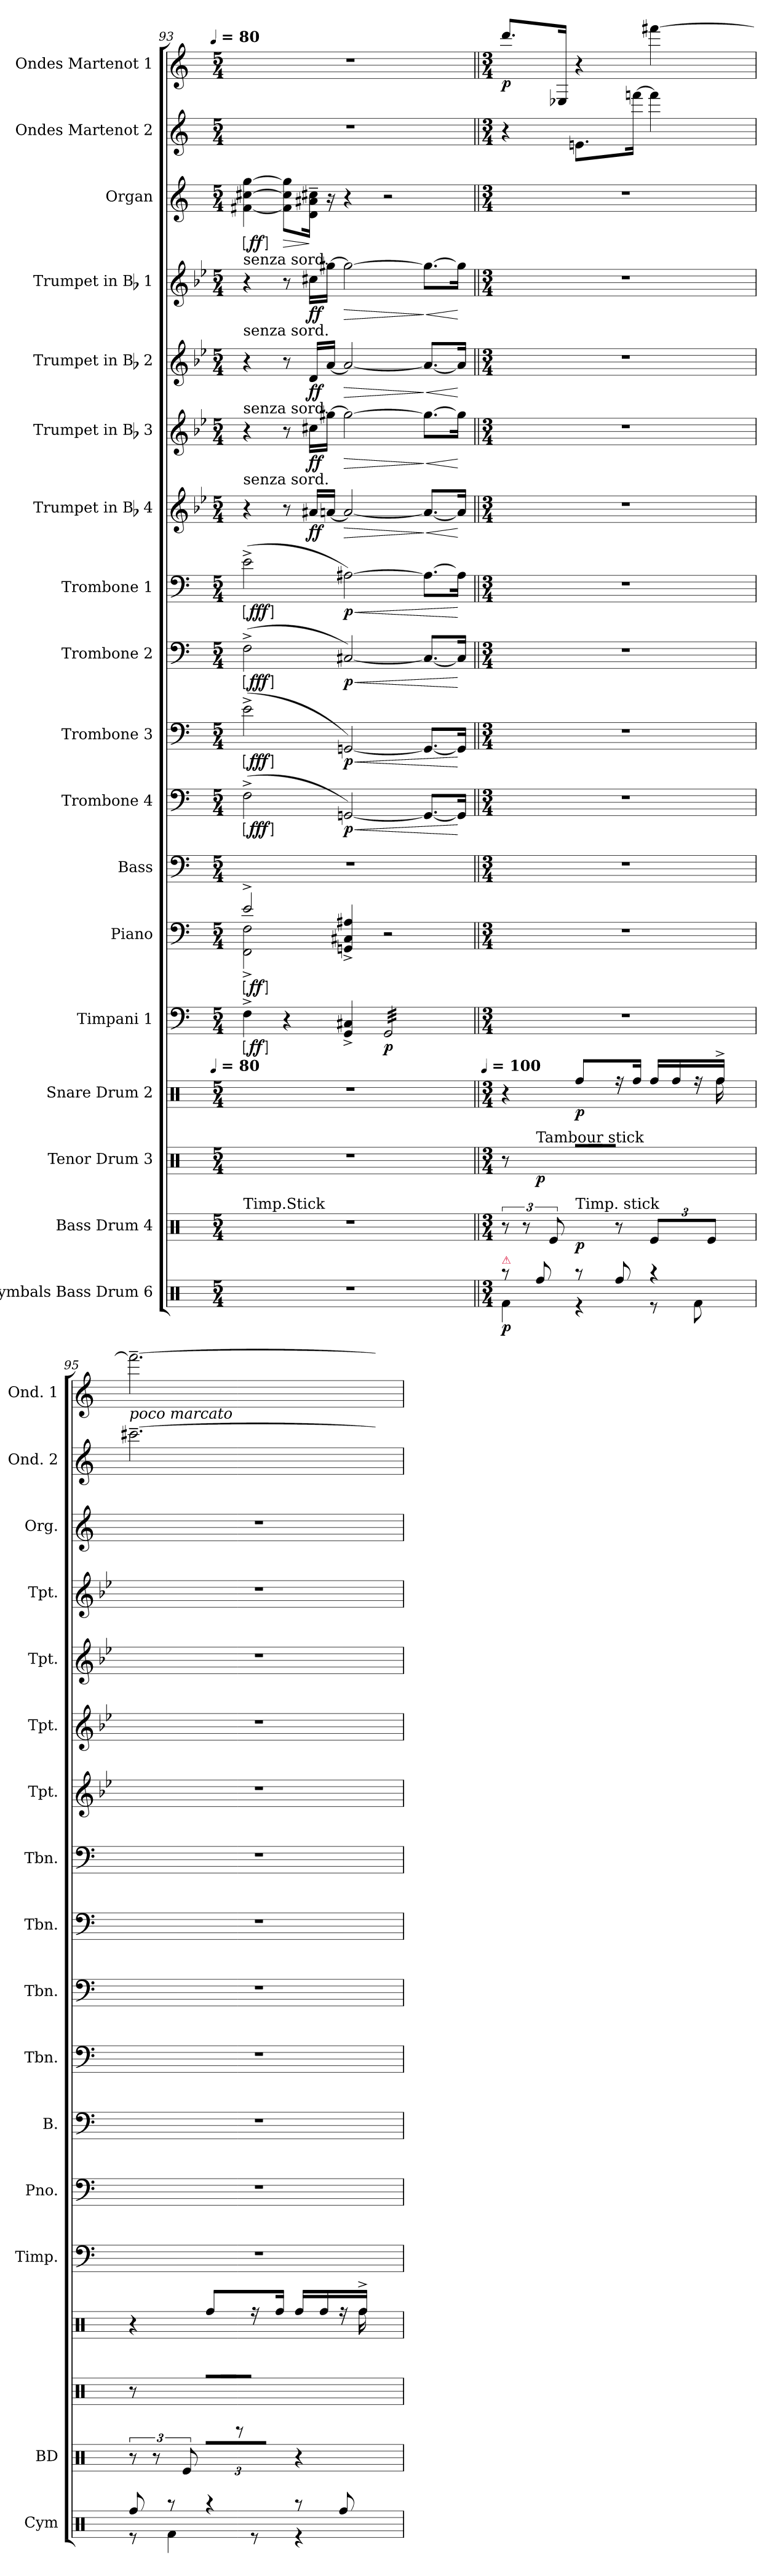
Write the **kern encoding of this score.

**kern	**dynam	**kern	**dynam	**kern	**dynam	**kern	**dynam	**kern	**dynam	**kern	**dynam	**kern	**kern	**dynam	**kern	**dynam	**kern	**dynam	**kern	**dynam	**kern	**dynam	**kern	**dynam	**kern	**dynam	**kern	**dynam	**kern	**dynam	**kern	**kern	**dynam
*part18	*part18	*part17	*part17	*part16	*part16	*part15	*part15	*part14	*part14	*part13	*part13	*part12	*part11	*part11	*part10	*part10	*part9	*part9	*part8	*part8	*part7	*part7	*part6	*part6	*part5	*part5	*part4	*part4	*part3	*part3	*part2	*part1	*part1
*staff18	*staff18	*staff17	*staff17	*staff16	*staff16	*staff15	*staff15	*staff14	*staff14	*staff13	*staff13	*staff12	*staff11	*staff11	*staff10	*staff10	*staff9	*staff9	*staff8	*staff8	*staff7	*staff7	*staff6	*staff6	*staff5	*staff5	*staff4	*staff4	*staff3	*staff3	*staff2	*staff1	*staff1
*I"Cymbals Bass Drum 6	*	*I"Bass Drum 4	*	*I"Tenor Drum 3	*	*I"Snare Drum 2	*	*I"Timpani 1	*	*I"Piano	*	*I"Bass	*I"Trombone 4	*	*I"Trombone 3	*	*I"Trombone 2	*	*I"Trombone 1	*	*I"Trumpet in Bb 4	*	*I"Trumpet in Bb 3	*	*I"Trumpet in Bb 2	*	*I"Trumpet in Bb 1	*	*I"Organ	*	*I"Ondes Martenot 2	*I"Ondes Martenot 1	*
*I'Cym	*	*I'BD	*	*	*	*	*	*I'Timp.	*	*I'Pno.	*	*I'B.	*I'Tbn.	*	*I'Tbn.	*	*I'Tbn.	*	*I'Tbn.	*	*I'Tpt.	*	*I'Tpt.	*	*I'Tpt.	*	*I'Tpt.	*	*I'Org.	*	*I'Ond. 2	*I'Ond. 1	*
*clefX	*	*clefX	*	*clefX	*	*clefX	*	*clefF4	*	*clefF4	*	*clefF4	*clefF4	*	*clefF4	*	*clefF4	*	*clefF4	*	*clefG2	*	*clefG2	*	*clefG2	*	*clefG2	*	*clefG2	*	*clefG2	*clefG2	*
*k[]	*	*k[]	*	*k[]	*	*k[]	*	*k[]	*	*k[]	*	*k[]	*k[]	*	*k[]	*	*k[]	*	*k[]	*	*k[b-e-]	*	*k[b-e-]	*	*k[b-e-]	*	*k[b-e-]	*	*k[]	*	*k[]	*k[]	*
!!LO:TX:omd:t=[quarter] = 80
*M5/4	*	*M5/4	*	*M5/4	*	*M5/4	*	*M5/4	*	*M5/4	*	*M5/4	*M5/4	*	*M5/4	*	*M5/4	*	*M5/4	*	*M5/4	*	*M5/4	*	*M5/4	*	*M5/4	*	*M5/4	*	*M5/4	*M5/4	*
*MM80	*	*MM80	*	*MM80	*	*MM80	*	*MM80	*	*MM80	*	*MM80	*MM80	*	*MM80	*	*MM80	*	*MM80	*	*MM80	*	*MM80	*	*MM80	*	*MM80	*	*MM80	*	*MM80	*MM80	*
=93	=93	=93	=93	=93	=93	=93	=93	=93	=93	=93	=93	=93	=93	=93	=93	=93	=93	=93	=93	=93	=93	=93	=93	=93	=93	=93	=93	=93	=93	=93	=93	=93	=93
*	*	*	*	*	*	*	*	*	*	*^	*	*	*	*	*	*	*	*	*	*	*	*	*	*	*	*	*	*	*	*	*	*	*
!	!	!	!	!	!	!LO:TX:t=[quarter] = 80	!	!	!	!	!	!	!	!	!	!	!	!	!	!	!	!	!	!	!	!	!	!	!	!	!	!	!	!
!	!	!	!	!	!	!	!	!	!	!	!	!	!	!	!	!	!	!	!	!	!	!	!	!	!	!	!	!LO:TX:b:t=senza sord.	!	!	!	!	!	!
!	!	!	!	!	!	!	!	!	!	!	!	!	!	!	!	!	!	!	!	!	!	!	!	!	!	!	!	!LO:TX:a:t=senza sord.	!	!	!	!	!	!
!	!	!	!	!	!	!	!	!	!	!	!	!	!	!	!	!	!	!	!	!	!	!	!	!LO:TX:b:t=senza sord.	!	!	!	!	!	!	!	!	!	!
!	!	!	!	!	!	!	!	!	!	!	!	!	!	!	!	!	!	!	!	!	!	!	!	!LO:TX:a:t=senza sord.	!	!	!	!	!	!	!	!	!	!
!	!	!LO:TX:a:t=Timp.Stick	!	!	!	!	!	!	!	!	!	!	!	!	!	!	!	!	!	!	!	!	!	!	!	!	!	!	!	!	!	!	!	!
!	!	!	!	!	!	!	!	!	!LO:DY:ed=brack	!	!	!LO:DY:ed=brack	!	!	!LO:DY:ed=brack	!	!LO:DY:ed=brack	!	!LO:DY:ed=brack	!	!LO:DY:ed=brack	!	!	!	!	!	!	!	!	!	!LO:DY:ed=brack	!	!	!
4%5r	.	4%5r	.	4%5r	.	4%5r	.	4F^	ff	2e^	2FF^ 2F^	ff	4%5r	(2F^	fff	(2e^	fff	(2F^	fff	(2e^	fff	4r	.	4r	.	4r	.	4r	.	[4f#X [4cc#X [4gg	ff	4%5r	4%5r	.
!	!	!	!	!	!	!	!	!	!	!	!	!	!	!	!	!	!	!	!	!	!	!	!	!	!	!	!	!	!	!	!LO:HP:b	!	!	!
.	.	.	.	.	.	.	.	4r	.	.	.	.	.	.	.	.	.	.	.	.	.	8r	.	8r	.	8r	.	8r	.	8f#] 8cc#] 8gg]L	>	.	.	.
.	.	.	.	.	.	.	.	.	.	.	.	.	.	.	.	.	.	.	.	.	.	16a#XLL	ff	16cc#XLL	ff	16dLL	ff	16cc#XLL	ff	16d~ 16a#X~ 16cc#X~Jk	]	.	.	.
.	.	.	.	.	.	.	.	.	.	.	.	.	.	.	.	.	.	.	.	.	.	[16anJJ	.	[16gg#XJJ	.	[16aJJ	.	[16gg#XJJ	.	16r	.	.	.	.
!	!	!	!	!	!	!	!	!	!	!	!	!	!	!	!LO:HP:b	!	!LO:HP:b	!	!LO:HP:b	!	!LO:HP:b	!	!LO:HP:b	!	!LO:HP:b	!	!LO:HP:b	!	!LO:HP:b	!	!	!	!	!
.	.	.	.	.	.	.	.	4GG^ 4C#X^	.	4GGn^ 4C#X^ 4A#X^	4ryy	.	.	[2GGn)	< p	[2GGn)	< p	[2C#X)	< p	[2A#X)	< p	2a_	>	2gg#_	>	2a_	>	2gg#_	>	4r	.	.	.	.
*	*	*	*	*	*	*	*	*tremolo	*	*	*	*	*	*	*	*	*	*	*	*	*	*	*	*	*	*	*	*	*	*	*	*	*	*
.	.	.	.	.	.	.	.	32GGLLL	p	2r	2ryy	.	.	.	.	.	.	.	.	.	.	.	.	.	.	.	.	.	.	2r	.	.	.	.
.	.	.	.	.	.	.	.	32GG	.	.	.	.	.	.	.	.	.	.	.	.	.	.	.	.	.	.	.	.	.	.	.	.	.	.
.	.	.	.	.	.	.	.	32GG	.	.	.	.	.	.	.	.	.	.	.	.	.	.	.	.	.	.	.	.	.	.	.	.	.	.
.	.	.	.	.	.	.	.	32GG	.	.	.	.	.	.	.	.	.	.	.	.	.	.	.	.	.	.	.	.	.	.	.	.	.	.
.	.	.	.	.	.	.	.	32GG	.	.	.	.	.	.	.	.	.	.	.	.	.	.	.	.	.	.	.	.	.	.	.	.	.	.
.	.	.	.	.	.	.	.	32GG	.	.	.	.	.	.	.	.	.	.	.	.	.	.	.	.	.	.	.	.	.	.	.	.	.	.
.	.	.	.	.	.	.	.	32GG	.	.	.	.	.	.	.	.	.	.	.	.	.	.	.	.	.	.	.	.	.	.	.	.	.	.
.	.	.	.	.	.	.	.	32GG	.	.	.	.	.	.	.	.	.	.	.	.	.	.	.	.	.	.	.	.	.	.	.	.	.	.
!	!	!	!	!	!	!	!	!	!	!	!	!	!	!	!	!	!	!	!	!	!	!	!LO:HP:n=1:b	!	!LO:HP:n=1:b	!	!LO:HP:n=1:b	!	!LO:HP:n=1:b	!	!	!	!	!
.	.	.	.	.	.	.	.	32GG	.	.	.	.	.	8.GGL_	.	8.GGL_	.	8.C#L_	.	8.A#L_	.	8.aL_	] <	8.gg#L_	] <	8.aL_	] <	8.gg#L_	] <	.	.	.	.	.
.	.	.	.	.	.	.	.	32GG	.	.	.	.	.	.	.	.	.	.	.	.	.	.	.	.	.	.	.	.	.	.	.	.	.	.
.	.	.	.	.	.	.	.	32GG	.	.	.	.	.	.	.	.	.	.	.	.	.	.	.	.	.	.	.	.	.	.	.	.	.	.
.	.	.	.	.	.	.	.	32GG	.	.	.	.	.	.	.	.	.	.	.	.	.	.	.	.	.	.	.	.	.	.	.	.	.	.
.	.	.	.	.	.	.	.	32GG	.	.	.	.	.	.	.	.	.	.	.	.	.	.	.	.	.	.	.	.	.	.	.	.	.	.
.	.	.	.	.	.	.	.	32GG	.	.	.	.	.	.	.	.	.	.	.	.	.	.	.	.	.	.	.	.	.	.	.	.	.	.
.	.	.	.	.	.	.	.	32GG	.	.	.	.	.	16GGJk]	[	16GGJk]	[	16C#Jk]	[	16A#Jk]	[	16aJk]	[	16gg#Jk]	[	16aJk]	[	16gg#Jk]	[	.	.	.	.	.
.	.	.	.	.	.	.	.	32GGJJJ	.	.	.	.	.	.	.	.	.	.	.	.	.	.	.	.	.	.	.	.	.	.	.	.	.	.
*	*	*	*	*	*	*	*	*Xtremolo	*	*	*	*	*	*	*	*	*	*	*	*	*	*	*	*	*	*	*	*	*	*	*	*	*	*
*	*	*	*	*	*	*	*	*	*	*v	*v	*	*	*	*	*	*	*	*	*	*	*	*	*	*	*	*	*	*	*	*	*	*	*
=94||	=94||	=94||	=94||	=94||	=94||	=94||	=94||	=94||	=94||	=94||	=94||	=94||	=94||	=94||	=94||	=94||	=94||	=94||	=94||	=94||	=94||	=94||	=94||	=94||	=94||	=94||	=94||	=94||	=94||	=94||	=94||	=94||	=94||
*M3/4	*	*M3/4	*	*M3/4	*	*M3/4	*	*M3/4	*	*M3/4	*	*M3/4	*M3/4	*	*M3/4	*	*M3/4	*	*M3/4	*	*M3/4	*	*M3/4	*	*M3/4	*	*M3/4	*	*M3/4	*	*M3/4	*M3/4	*
*	*	*	*	*	*	*MM100	*	*	*	*	*	*	*	*	*	*	*	*	*	*	*	*	*	*	*	*	*	*	*	*	*	*MM100	*
*^	*	*	*	*^	*	*^	*	*	*	*	*	*	*	*	*	*	*	*	*	*	*	*	*	*	*	*	*	*	*	*	*	*	*
!	!	!	!	!	!	!	!	!LO:TX:t=[quarter] = 100	!	!	!	!	!	!	!	!	!	!	!	!	!	!	!	!	!	!	!	!	!	!	!	!	!	!	!	!
!LO:TX:a:color=crimson:t=⚠	!	!	!	!	!	!	!	!	!	!	!	!	!	!	!	!	!	!	!	!	!	!	!	!	!	!	!	!	!	!	!	!	!	!	!	!
8r	4Rf\	p	12r	.	8r	8ryy	.	4r	2ryy	.	4%3r	.	4%3r	.	4%3r	4%3r	.	4%3r	.	4%3r	.	4%3r	.	4%3r	.	4%3r	.	4%3r	.	4%3r	.	4%3r	.	4r	8.dddL	p
.	.	.	12r	.	.	.	.	.	.	.	.	.	.	.	.	.	.	.	.	.	.	.	.	.	.	.	.	.	.	.	.	.	.	.	.	.
!	!	!	!	!	!LO:TX:a:t=Tambour stick	!	!	!	!	!	!	!	!	!	!	!	!	!	!	!	!	!	!	!	!	!	!	!	!	!	!	!	!	!	!	!
8Rff/	.	.	.	.	8R/	8R\	p	.	.	.	.	.	.	.	.	.	.	.	.	.	.	.	.	.	.	.	.	.	.	.	.	.	.	.	.	.
.	.	.	12Re/	.	.	.	.	.	.	.	.	.	.	.	.	.	.	.	.	.	.	.	.	.	.	.	.	.	.	.	.	.	.	.	.	.
.	.	.	.	.	.	.	.	.	.	.	.	.	.	.	.	.	.	.	.	.	.	.	.	.	.	.	.	.	.	.	.	.	.	.	16E-XJk	.
!	!	!	!LO:TX:a:t=Timp. stick	!	!	!	!	!	!	!	!	!	!	!	!	!	!	!	!	!	!	!	!	!	!	!	!	!	!	!	!	!	!	!	!	!
8r	4r	.	8R\	p	24ryy	24R\LL	.	8Rff/L	.	p	.	.	.	.	.	.	.	.	.	.	.	.	.	.	.	.	.	.	.	.	.	.	.	8.enL	4r	.
.	.	.	.	.	24R/KL	24ryy	.	.	.	.	.	.	.	.	.	.	.	.	.	.	.	.	.	.	.	.	.	.	.	.	.	.	.	.	.	.
.	.	.	.	.	24ryy	24R\JJ	.	.	.	.	.	.	.	.	.	.	.	.	.	.	.	.	.	.	.	.	.	.	.	.	.	.	.	.	.	.
8Rff/	.	.	8r	.	8R/J	8ryy	.	16r	.	.	.	.	.	.	.	.	.	.	.	.	.	.	.	.	.	.	.	.	.	.	.	.	.	.	.	.
.	.	.	.	.	.	.	.	16Rff/Jk	.	.	.	.	.	.	.	.	.	.	.	.	.	.	.	.	.	.	.	.	.	.	.	.	.	[16fffnJk	.	.
4r	8r	.	12Re/L	.	8R/	8ryy	.	16Rff/LL	8ryy	.	.	.	.	.	.	.	.	.	.	.	.	.	.	.	.	.	.	.	.	.	.	.	.	4fff]	[4fff#X	.
.	.	.	.	.	.	.	.	16Rff/	.	.	.	.	.	.	.	.	.	.	.	.	.	.	.	.	.	.	.	.	.	.	.	.	.	.	.	.
.	.	.	12R/	.	.	.	.	.	.	.	.	.	.	.	.	.	.	.	.	.	.	.	.	.	.	.	.	.	.	.	.	.	.	.	.	.
.	8Rf\	.	.	.	8ryy	8R\	.	16r	16ryy	.	.	.	.	.	.	.	.	.	.	.	.	.	.	.	.	.	.	.	.	.	.	.	.	.	.	.
.	.	.	12Re/J	.	.	.	.	.	.	.	.	.	.	.	.	.	.	.	.	.	.	.	.	.	.	.	.	.	.	.	.	.	.	.	.	.
.	.	.	.	.	.	.	.	16Rff^/JJ	16Rff\	.	.	.	.	.	.	.	.	.	.	.	.	.	.	.	.	.	.	.	.	.	.	.	.	.	.	.
=95	=95	=95	=95	=95	=95	=95	=95	=95	=95	=95	=95	=95	=95	=95	=95	=95	=95	=95	=95	=95	=95	=95	=95	=95	=95	=95	=95	=95	=95	=95	=95	=95	=95	=95	=95	=95
!	!	!	!	!	!	!	!	!	!	!	!	!	!	!	!	!	!	!	!	!	!	!	!	!	!	!	!	!	!	!	!	!	!	!LO:TX:a:i:t=poco marcato	!	!
8Rff/	8r	.	12r	.	8r	8ryy	.	4r	2ryy	.	4%3r	.	4%3r	.	4%3r	4%3r	.	4%3r	.	4%3r	.	4%3r	.	4%3r	.	4%3r	.	4%3r	.	4%3r	.	4%3r	.	[2.ccc#X~	2.fff#~_	.
.	.	.	12r	.	.	.	.	.	.	.	.	.	.	.	.	.	.	.	.	.	.	.	.	.	.	.	.	.	.	.	.	.	.	.	.	.
8r	4Rf\	.	.	.	8R/	8R\	.	.	.	.	.	.	.	.	.	.	.	.	.	.	.	.	.	.	.	.	.	.	.	.	.	.	.	.	.	.
.	.	.	12Re/	.	.	.	.	.	.	.	.	.	.	.	.	.	.	.	.	.	.	.	.	.	.	.	.	.	.	.	.	.	.	.	.	.
4r	.	.	12R\L	.	24ryy	24R\LL	.	8Rff/L	.	.	.	.	.	.	.	.	.	.	.	.	.	.	.	.	.	.	.	.	.	.	.	.	.	.	.	.
.	.	.	.	.	24R/KL	24ryy	.	.	.	.	.	.	.	.	.	.	.	.	.	.	.	.	.	.	.	.	.	.	.	.	.	.	.	.	.	.
.	.	.	12r	.	24ryy	24R\JJ	.	.	.	.	.	.	.	.	.	.	.	.	.	.	.	.	.	.	.	.	.	.	.	.	.	.	.	.	.	.
.	8r	.	.	.	8R/J	8ryy	.	16r	.	.	.	.	.	.	.	.	.	.	.	.	.	.	.	.	.	.	.	.	.	.	.	.	.	.	.	.
.	.	.	12R\J	.	.	.	.	.	.	.	.	.	.	.	.	.	.	.	.	.	.	.	.	.	.	.	.	.	.	.	.	.	.	.	.	.
.	.	.	.	.	.	.	.	16Rff/Jk	.	.	.	.	.	.	.	.	.	.	.	.	.	.	.	.	.	.	.	.	.	.	.	.	.	.	.	.
8r	4r	.	4r	.	8R/	8ryy	.	16Rff/LL	8ryy	.	.	.	.	.	.	.	.	.	.	.	.	.	.	.	.	.	.	.	.	.	.	.	.	.	.	.
.	.	.	.	.	.	.	.	16Rff/	.	.	.	.	.	.	.	.	.	.	.	.	.	.	.	.	.	.	.	.	.	.	.	.	.	.	.	.
8Rff/	.	.	.	.	8ryy	8R\	.	16r	16ryy	.	.	.	.	.	.	.	.	.	.	.	.	.	.	.	.	.	.	.	.	.	.	.	.	.	.	.
.	.	.	.	.	.	.	.	16Rff^/JJ	16Rff\	.	.	.	.	.	.	.	.	.	.	.	.	.	.	.	.	.	.	.	.	.	.	.	.	.	.	.
*	*	*	*	*	*v	*v	*	*	*	*	*	*	*	*	*	*	*	*	*	*	*	*	*	*	*	*	*	*	*	*	*	*	*	*	*	*
*v	*v	*	*	*	*	*	*v	*v	*	*	*	*	*	*	*	*	*	*	*	*	*	*	*	*	*	*	*	*	*	*	*	*	*	*	*
=	=	=	=	=	=	=	=	=	=	=	=	=	=	=	=	=	=	=	=	=	=	=	=	=	=	=	=	=	=	=	=	=	=
*-	*-	*-	*-	*-	*-	*-	*-	*-	*-	*-	*-	*-	*-	*-	*-	*-	*-	*-	*-	*-	*-	*-	*-	*-	*-	*-	*-	*-	*-	*-	*-	*-	*-
